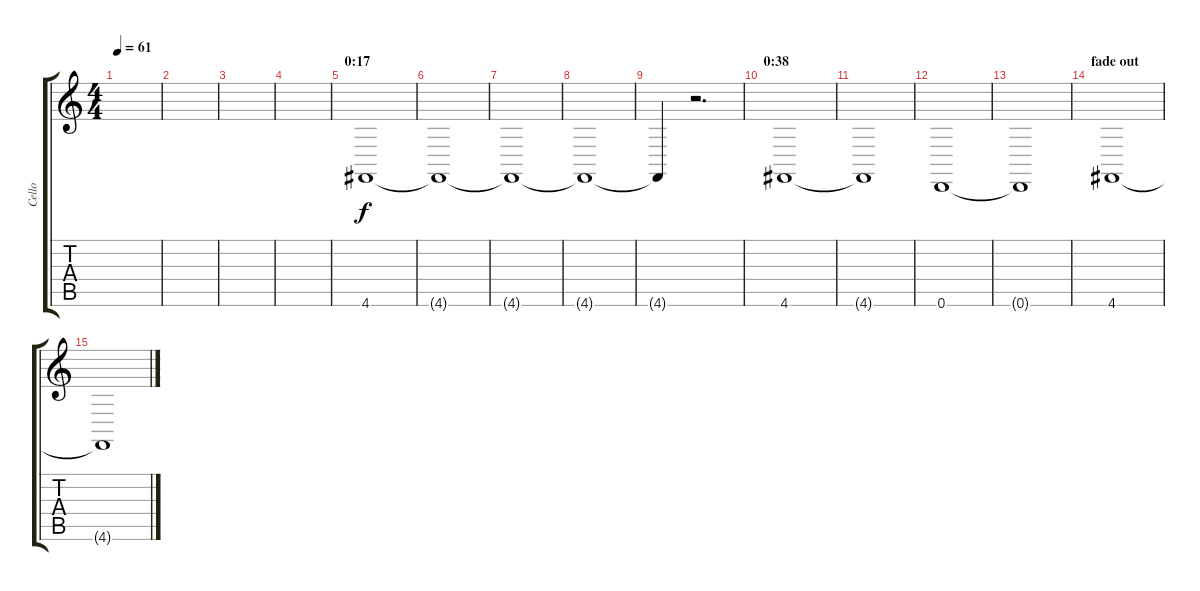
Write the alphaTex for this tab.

\track ("Cello" "Cello") {instrument cello}
\staff {score tabs}
\tuning (E4 B3 G3 D3 A2 D2) {hide}
\ts (4 4)
\tempo 61
\clef g2
\ks c
|
|
|
|
\section ("" "0:17")
4.6.1 |
4.6{t}.1 |
4.6{t}.1{volume 4} |
4.6{t}.1 |
4.6{t}.4 r.2{d} |
\section ("" "0:38")
4.6.1{volume 10} |
4.6{t}.1 |
0.6.1 |
0.6{t}.1 |
\section ("" "fade out")
4.6.1 |
4.6{t}.1
